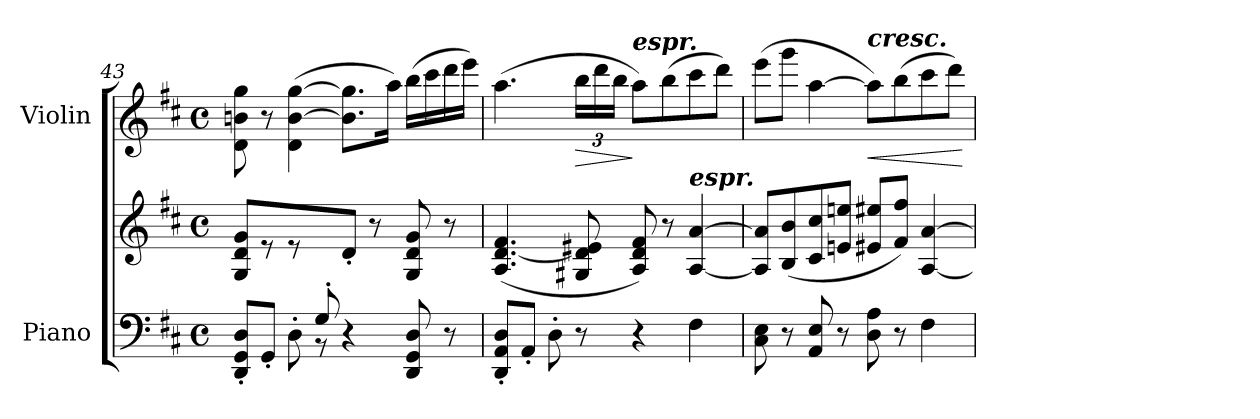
**kern	**kern	**kern	**dynam
*part2	*part2	*part1	*part1
*staff3	*staff2	*staff1	*staff1
*I"Piano	*	*I"Violin	*
*I'Pno.	*	*I'Vln.	*
*clefF4	*clefG2	*clefG2	*
*k[f#c#]	*k[f#c#]	*k[f#c#]	*
*M4/4	*M4/4	*M4/4	*
*met(c)	*met(c)	*met(c)	*
=43	=43	=43	=43
*^	*	*	*
4.ryy	8DD/' 8GG/' 8D/'L	8G/ 8d/ 8g/	8d\ 8bn\ 8gg\	.
.	8GG'/J	8r	8r	.
.	8D'\	8r	(4d\ [4b\ [4gg\	.
8G'/L	8r	8ryy	.	.
2ryy	4r	8d'\J	8.b\] 8.gg\]L	.
.	.	8r	.	.
.	.	.	16aa\Jk)	.
.	8DD/ 8GG/ 8D/	8G/ 8d/ 8g/	(16bb\LL	.
.	.	.	16ccc#\	.
.	8r	8r	16ddd\	.
.	.	.	16eee\JJ)	.
*v	*v	*	*	*
!!LO:LB:g=z
=44	=44	=44	=44
8DD/' 8AA/' 8D/'L	(4.A/ [4.d/ 4.f#/	(4.aa\	.
8AA'/J	.	.	.
8D'\	.	.	.
*	*	*Xbrackettup	*
!	!	!	!LO:HP:b
8r	8G#X/ 8d/] 8e#X/	24bb\LL	>
.	.	24ddd\	.
.	.	24bb\JJ	.
!	!	!LO:TX:a:Bi:t=espr.	!
4r	8A/ 8d/ 8f#/)	8aa\L)	]
.	8r	(8bb\	.
!	!LO:TX:a:Bi:t=espr.	!	!
4F#\	[4A/ [4a/	8ccc#\	.
.	.	8ddd\J)	.
=45	=45	=45	=45
8C#\ 8E\	8A/] 8a/]L	(8eee\L	.
8r	(8B/ 8b/	8ggg\J	.
8AA/ 8E/	8c#/ 8cc#/	[4aa\	.
8r	8en/ 8een/J	.	.
!	!	!LO:TX:a:Bi:t=cresc.	!
!	!	!	!LO:HP:b
8D\ 8A\	8e#X/ 8ee#X/L	8aa\L])	<
8r	8f#/ 8ff#/J)	(8bb\	.
4F#\	[4A/ [4a/	8ccc#\	.
.	.	8ddd\J)	.
.	.	.	[
=	=	=	=
*-	*-	*-	*-
